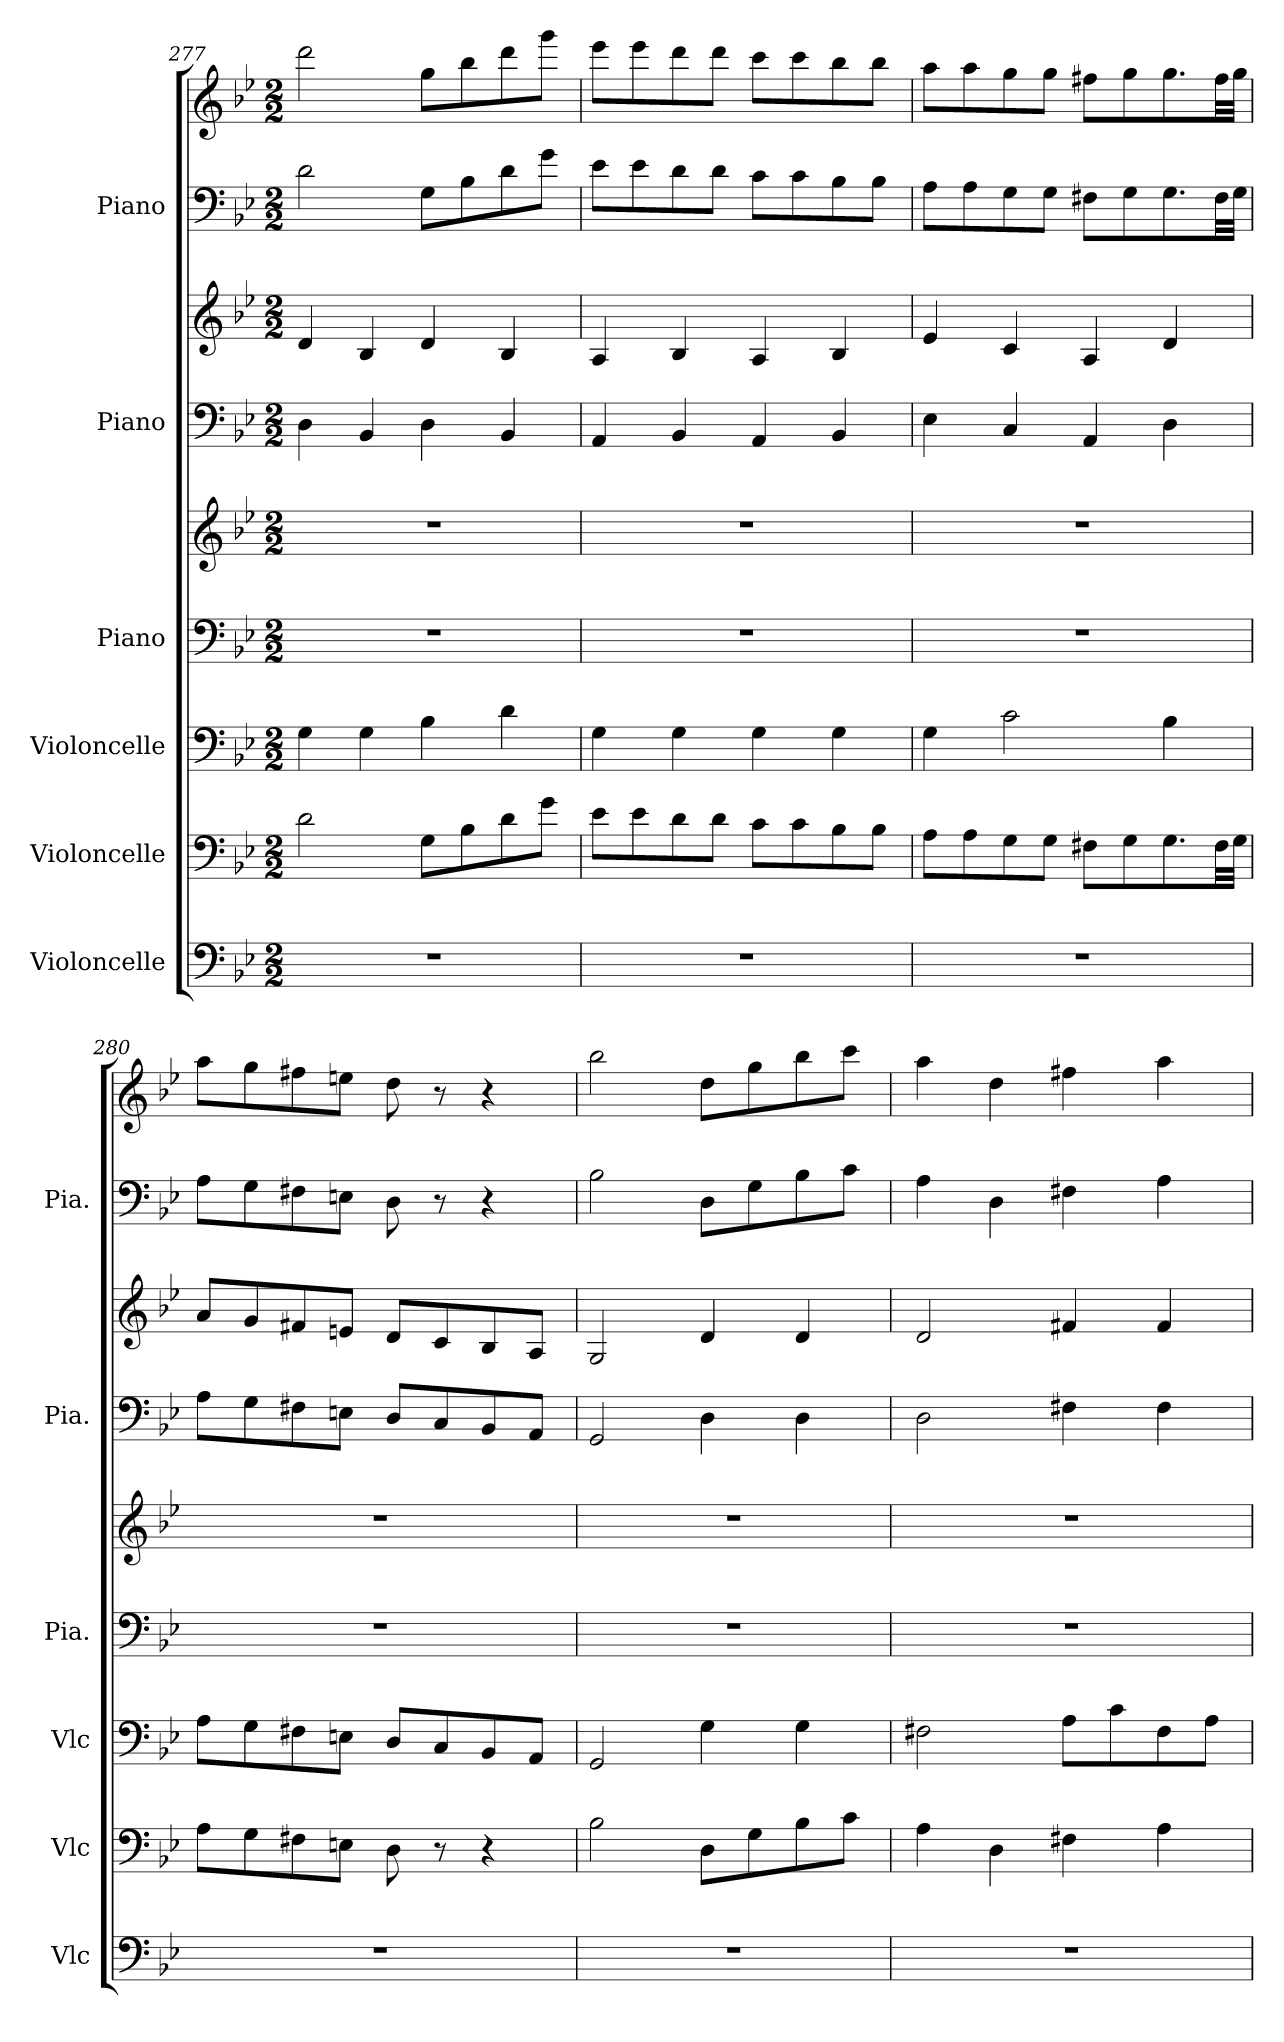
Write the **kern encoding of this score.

**kern	**kern	**kern	**kern	**kern	**kern	**kern	**kern	**kern
*part6	*part5	*part4	*part3	*part3	*part2	*part2	*part1	*part1
*staff9	*staff8	*staff7	*staff6	*staff5	*staff4	*staff3	*staff2	*staff1
*I"Violoncelle	*I"Violoncelle	*I"Violoncelle	*I"Piano	*	*I"Piano	*	*I"Piano	*
*I'Vlc	*I'Vlc	*I'Vlc	*I'Pia.	*	*I'Pia.	*	*I'Pia.	*
!!LO:PB:g=z
*clefF4	*clefF4	*clefF4	*clefF4	*clefG2	*clefF4	*clefG2	*clefF4	*clefG2
*k[b-e-]	*k[b-e-]	*k[b-e-]	*k[b-e-]	*k[b-e-]	*k[b-e-]	*k[b-e-]	*k[b-e-]	*k[b-e-]
*M2/2	*M2/2	*M2/2	*M2/2	*M2/2	*M2/2	*M2/2	*M2/2	*M2/2
=277	=277	=277	=277	=277	=277	=277	=277	=277
1r	2d\	4G\	1r	1r	4D\	4d/	2d\	2ddd\
.	.	4G\	.	.	4BB-/	4B-/	.	.
.	8G\L	4B-\	.	.	4D\	4d/	8G\L	8gg\L
.	8B-\	.	.	.	.	.	8B-\	8bb-\
.	8d\	4d\	.	.	4BB-/	4B-/	8d\	8ddd\
.	8g\J	.	.	.	.	.	8g\J	8ggg\J
=278	=278	=278	=278	=278	=278	=278	=278	=278
1r	8e-\L	4G\	1r	1r	4AA/	4A/	8e-\L	8eee-\L
.	8e-\	.	.	.	.	.	8e-\	8eee-\
.	8d\	4G\	.	.	4BB-/	4B-/	8d\	8ddd\
.	8d\J	.	.	.	.	.	8d\J	8ddd\J
.	8c\L	4G\	.	.	4AA/	4A/	8c\L	8ccc\L
.	8c\	.	.	.	.	.	8c\	8ccc\
.	8B-\	4G\	.	.	4BB-/	4B-/	8B-\	8bb-\
.	8B-\J	.	.	.	.	.	8B-\J	8bb-\J
=279	=279	=279	=279	=279	=279	=279	=279	=279
1r	8A\L	4G\	1r	1r	4E-\	4e-/	8A\L	8aa\L
.	8A\	.	.	.	.	.	8A\	8aa\
.	8G\	2c\	.	.	4C/	4c/	8G\	8gg\
.	8G\J	.	.	.	.	.	8G\J	8gg\J
.	8F#X\L	.	.	.	4AA/	4A/	8F#X\L	8ff#X\L
.	8G\	.	.	.	.	.	8G\	8gg\
.	8.G\	4B-\	.	.	4D\	4d/	8.G\	8.gg\
.	32F#\LL	.	.	.	.	.	32F#\LL	32ff#\LL
.	32G\JJJ	.	.	.	.	.	32G\JJJ	32gg\JJJ
=280	=280	=280	=280	=280	=280	=280	=280	=280
1r	8A\L	8A\L	1r	1r	8A\L	8a/L	8A\L	8aa\L
.	8G\	8G\	.	.	8G\	8g/	8G\	8gg\
.	8F#X\	8F#X\	.	.	8F#X\	8f#X/	8F#X\	8ff#X\
.	8En\J	8En\J	.	.	8En\J	8en/J	8En\J	8een\J
.	8D\	8D/L	.	.	8D/L	8d/L	8D\	8dd\
.	8r	8C/	.	.	8C/	8c/	8r	8r
.	4r	8BB-/	.	.	8BB-/	8B-/	4r	4r
.	.	8AA/J	.	.	8AA/J	8A/J	.	.
!!LO:PB:g=z
=281	=281	=281	=281	=281	=281	=281	=281	=281
1r	2B-\	2GG/	1r	1r	2GG/	2G/	2B-\	2bb-\
.	8D\L	4G\	.	.	4D\	4d/	8D\L	8dd\L
.	8G\	.	.	.	.	.	8G\	8gg\
.	8B-\	4G\	.	.	4D\	4d/	8B-\	8bb-\
.	8c\J	.	.	.	.	.	8c\J	8ccc\J
=282	=282	=282	=282	=282	=282	=282	=282	=282
1r	4A\	2F#X\	1r	1r	2D\	2d/	4A\	4aa\
.	4D\	.	.	.	.	.	4D\	4dd\
.	4F#X\	8A\L	.	.	4F#X\	4f#X/	4F#X\	4ff#X\
.	.	8c\	.	.	.	.	.	.
.	4A\	8F#\	.	.	4F#\	4f#/	4A\	4aa\
.	.	8A\J	.	.	.	.	.	.
=	=	=	=	=	=	=	=	=
*-	*-	*-	*-	*-	*-	*-	*-	*-
